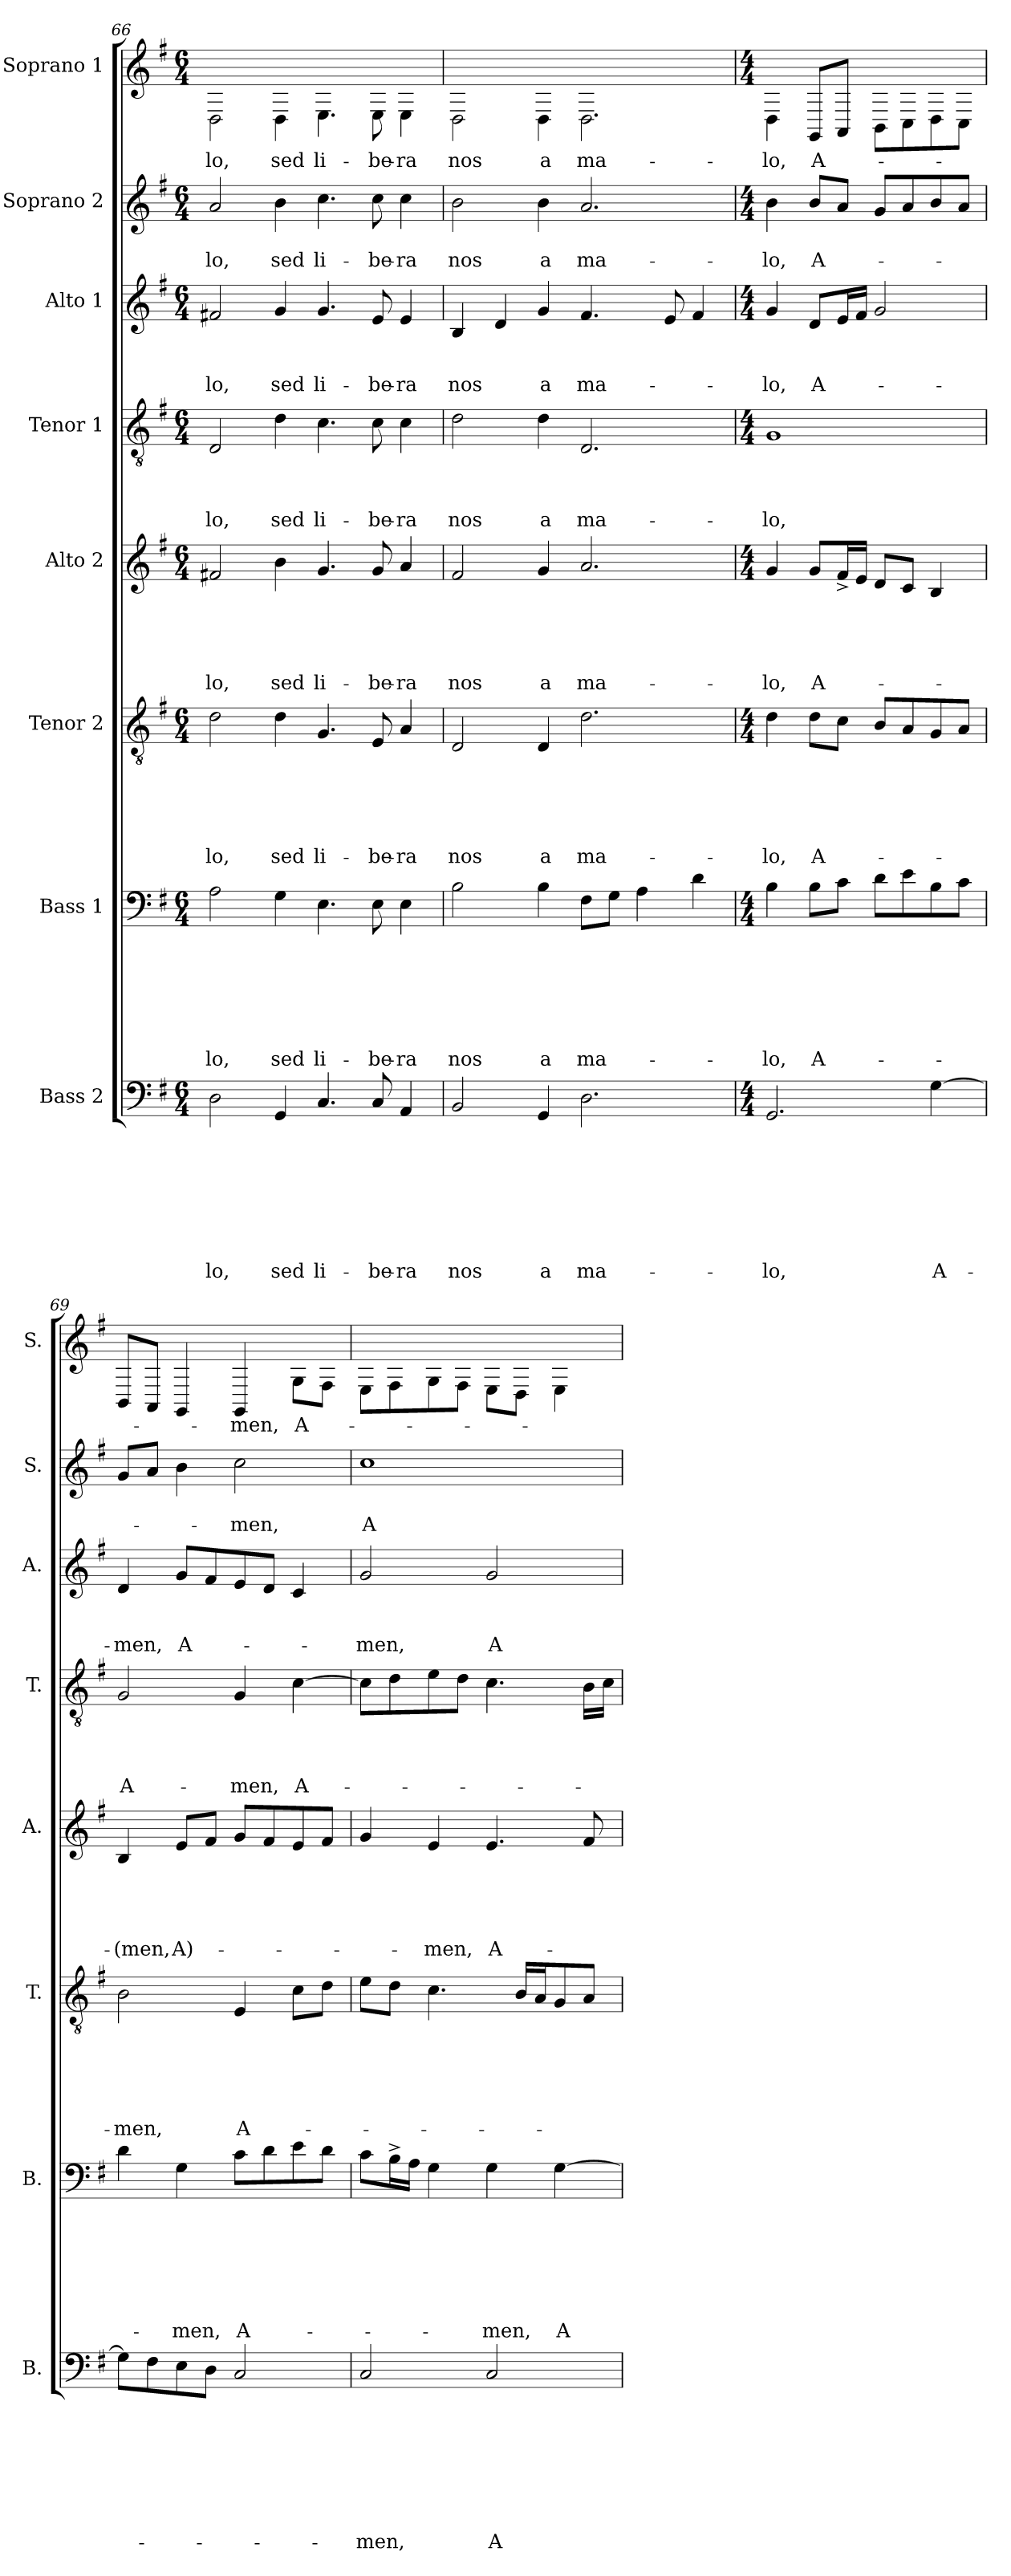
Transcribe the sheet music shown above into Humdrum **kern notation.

**kern	**text	**text	**text	**text	**text	**text	**text	**text	**kern	**text	**text	**text	**text	**text	**text	**text	**kern	**text	**text	**text	**text	**text	**text	**kern	**text	**text	**text	**text	**text	**kern	**text	**text	**text	**text	**kern	**text	**text	**text	**kern	**text	**text	**kern	**text
*part8	*part8	*part8	*part8	*part8	*part8	*part8	*part8	*part8	*part7	*part7	*part7	*part7	*part7	*part7	*part7	*part7	*part6	*part6	*part6	*part6	*part6	*part6	*part6	*part5	*part5	*part5	*part5	*part5	*part5	*part4	*part4	*part4	*part4	*part4	*part3	*part3	*part3	*part3	*part2	*part2	*part2	*part1	*part1
*staff8	*staff8	*staff8	*staff8	*staff8	*staff8	*staff8	*staff8	*staff8	*staff7	*staff7	*staff7	*staff7	*staff7	*staff7	*staff7	*staff7	*staff6	*staff6	*staff6	*staff6	*staff6	*staff6	*staff6	*staff5	*staff5	*staff5	*staff5	*staff5	*staff5	*staff4	*staff4	*staff4	*staff4	*staff4	*staff3	*staff3	*staff3	*staff3	*staff2	*staff2	*staff2	*staff1	*staff1
*I"Bass 2	*	*	*	*	*	*	*	*	*I"Bass 1	*	*	*	*	*	*	*	*I"Tenor 2	*	*	*	*	*	*	*I"Alto 2	*	*	*	*	*	*I"Tenor 1	*	*	*	*	*I"Alto 1	*	*	*	*I"Soprano 2	*	*	*I"Soprano 1	*
*I'B.	*	*	*	*	*	*	*	*	*I'B.	*	*	*	*	*	*	*	*I'T.	*	*	*	*	*	*	*I'A.	*	*	*	*	*	*I'T.	*	*	*	*	*I'A.	*	*	*	*I'S.	*	*	*I'S.	*
*clefF4	*	*	*	*	*	*	*	*	*clefF4	*	*	*	*	*	*	*	*clefGv2	*	*	*	*	*	*	*clefG2	*	*	*	*	*	*clefGv2	*	*	*	*	*clefG2	*	*	*	*clefG2	*	*	*clefG2	*
*k[f#]	*	*	*	*	*	*	*	*	*k[f#]	*	*	*	*	*	*	*	*k[f#]	*	*	*	*	*	*	*k[f#]	*	*	*	*	*	*k[f#]	*	*	*	*	*k[f#]	*	*	*	*k[f#]	*	*	*k[f#]	*
*G:	*	*	*	*	*	*	*	*	*G:	*	*	*	*	*	*	*	*G:	*	*	*	*	*	*	*G:	*	*	*	*	*	*G:	*	*	*	*	*G:	*	*	*	*G:	*	*	*G:	*
*M6/4	*	*	*	*	*	*	*	*	*M6/4	*	*	*	*	*	*	*	*M6/4	*	*	*	*	*	*	*M6/4	*	*	*	*	*	*M6/4	*	*	*	*	*M6/4	*	*	*	*M6/4	*	*	*M6/4	*
=66	=66	=66	=66	=66	=66	=66	=66	=66	=66	=66	=66	=66	=66	=66	=66	=66	=66	=66	=66	=66	=66	=66	=66	=66	=66	=66	=66	=66	=66	=66	=66	=66	=66	=66	=66	=66	=66	=66	=66	=66	=66	=66	=66
!	!	!	!	!	!	!	!	!LO:LY:b	!	!	!	!	!	!	!	!LO:LY:b	!	!	!	!	!	!	!LO:LY:b	!	!	!	!	!	!LO:LY:b	!	!	!	!	!LO:LY:b	!	!	!	!LO:LY:b	!	!	!LO:LY:b	!	!LO:LY:b
2D\	.	.	.	.	.	.	.	-lo,	2A\	.	.	.	.	.	.	-lo,	2d\	.	.	.	.	.	-lo,	2f#X/	.	.	.	.	-lo,	2D/	.	.	.	-lo,	2f#X/	.	.	-lo,	2a/	.	-lo,	2D\	-lo,
!	!	!	!	!	!	!	!	!LO:LY:b	!	!	!	!	!	!	!	!LO:LY:b	!	!	!	!	!	!	!LO:LY:b	!	!	!	!	!	!LO:LY:b	!	!	!	!	!LO:LY:b	!	!	!	!LO:LY:b	!	!	!LO:LY:b	!	!LO:LY:b
4GG/	.	.	.	.	.	.	.	sed	4G\	.	.	.	.	.	.	sed	4d\	.	.	.	.	.	sed	4b\	.	.	.	.	sed	4d\	.	.	.	sed	4g/	.	.	sed	4b\	.	sed	4D\	sed
!	!	!	!	!	!	!	!	!LO:LY:b	!	!	!	!	!	!	!	!LO:LY:b	!	!	!	!	!	!	!LO:LY:b	!	!	!	!	!	!LO:LY:b	!	!	!	!	!LO:LY:b	!	!	!	!LO:LY:b	!	!	!LO:LY:b	!	!LO:LY:b
4.C/	.	.	.	.	.	.	.	li-	4.E\	.	.	.	.	.	.	li-	4.G/	.	.	.	.	.	li-	4.g/	.	.	.	.	li-	4.c\	.	.	.	li-	4.g/	.	.	li-	4.cc\	.	li-	4.E\	li-
!	!	!	!	!	!	!	!	!LO:LY:b	!	!	!	!	!	!	!	!LO:LY:b	!	!	!	!	!	!	!LO:LY:b	!	!	!	!	!	!LO:LY:b	!	!	!	!	!LO:LY:b	!	!	!	!LO:LY:b	!	!	!LO:LY:b	!	!LO:LY:b
8C/	.	.	.	.	.	.	.	-be-	8E\	.	.	.	.	.	.	-be-	8E/	.	.	.	.	.	-be-	8g/	.	.	.	.	-be-	8c\	.	.	.	-be-	8e/	.	.	-be-	8cc\	.	-be-	8E\	-be-
!	!	!	!	!	!	!	!	!LO:LY:b	!	!	!	!	!	!	!	!LO:LY:b	!	!	!	!	!	!	!LO:LY:b	!	!	!	!	!	!LO:LY:b	!	!	!	!	!LO:LY:b	!	!	!	!LO:LY:b	!	!	!LO:LY:b	!	!LO:LY:b
4AA/	.	.	.	.	.	.	.	-ra	4E\	.	.	.	.	.	.	-ra	4A/	.	.	.	.	.	-ra	4a/	.	.	.	.	-ra	4c\	.	.	.	-ra	4e/	.	.	-ra	4cc\	.	-ra	4E\	-ra
=67	=67	=67	=67	=67	=67	=67	=67	=67	=67	=67	=67	=67	=67	=67	=67	=67	=67	=67	=67	=67	=67	=67	=67	=67	=67	=67	=67	=67	=67	=67	=67	=67	=67	=67	=67	=67	=67	=67	=67	=67	=67	=67	=67
!	!	!	!	!	!	!	!	!LO:LY:b	!	!	!	!	!	!	!	!LO:LY:b	!	!	!	!	!	!	!LO:LY:b	!	!	!	!	!	!LO:LY:b	!	!	!	!	!LO:LY:b	!	!	!	!LO:LY:b	!	!	!LO:LY:b	!	!LO:LY:b
2BB/	.	.	.	.	.	.	.	nos	2B\	.	.	.	.	.	.	nos	2D/	.	.	.	.	.	nos	2f#/	.	.	.	.	nos	2d\	.	.	.	nos	4B/	.	.	nos	2b\	.	nos	2D\	nos
.	.	.	.	.	.	.	.	.	.	.	.	.	.	.	.	.	.	.	.	.	.	.	.	.	.	.	.	.	.	.	.	.	.	.	4d/	.	.	.	.	.	.	.	.
!	!	!	!	!	!	!	!	!LO:LY:b	!	!	!	!	!	!	!	!LO:LY:b	!	!	!	!	!	!	!LO:LY:b	!	!	!	!	!	!LO:LY:b	!	!	!	!	!LO:LY:b	!	!	!	!LO:LY:b	!	!	!LO:LY:b	!	!LO:LY:b
4GG/	.	.	.	.	.	.	.	a	4B\	.	.	.	.	.	.	a	4D/	.	.	.	.	.	a	4g/	.	.	.	.	a	4d\	.	.	.	a	4g/	.	.	a	4b\	.	a	4D\	a
!	!	!	!	!	!	!	!	!LO:LY:b	!	!	!	!	!	!	!	!LO:LY:b	!	!	!	!	!	!	!LO:LY:b	!	!	!	!	!	!LO:LY:b	!	!	!	!	!LO:LY:b	!	!	!	!LO:LY:b	!	!	!LO:LY:b	!	!LO:LY:b
2.D\	.	.	.	.	.	.	.	ma-	8F#\L	.	.	.	.	.	.	ma-	2.d\	.	.	.	.	.	ma-	2.a/	.	.	.	.	ma-	2.D/	.	.	.	ma-	4.f#/	.	.	ma-	2.a/	.	ma-	2.D\	ma-
.	.	.	.	.	.	.	.	.	8G\J	.	.	.	.	.	.	.	.	.	.	.	.	.	.	.	.	.	.	.	.	.	.	.	.	.	.	.	.	.	.	.	.	.	.
.	.	.	.	.	.	.	.	.	4A\	.	.	.	.	.	.	.	.	.	.	.	.	.	.	.	.	.	.	.	.	.	.	.	.	.	.	.	.	.	.	.	.	.	.
.	.	.	.	.	.	.	.	.	.	.	.	.	.	.	.	.	.	.	.	.	.	.	.	.	.	.	.	.	.	.	.	.	.	.	8e/	.	.	.	.	.	.	.	.
.	.	.	.	.	.	.	.	.	4d\	.	.	.	.	.	.	.	.	.	.	.	.	.	.	.	.	.	.	.	.	.	.	.	.	.	4f#/	.	.	.	.	.	.	.	.
!!LO:PB:g=z
=68	=68	=68	=68	=68	=68	=68	=68	=68	=68	=68	=68	=68	=68	=68	=68	=68	=68	=68	=68	=68	=68	=68	=68	=68	=68	=68	=68	=68	=68	=68	=68	=68	=68	=68	=68	=68	=68	=68	=68	=68	=68	=68	=68
*M4/4	*	*	*	*	*	*	*	*	*M4/4	*	*	*	*	*	*	*	*M4/4	*	*	*	*	*	*	*M4/4	*	*	*	*	*	*M4/4	*	*	*	*	*M4/4	*	*	*	*M4/4	*	*	*M4/4	*
!	!	!	!	!	!	!	!	!LO:LY:b	!	!	!	!	!	!	!	!LO:LY:b	!	!	!	!	!	!	!LO:LY:b	!	!	!	!	!	!LO:LY:b	!	!	!	!	!LO:LY:b	!	!	!	!LO:LY:b	!	!	!LO:LY:b	!	!LO:LY:b
2.GG/	.	.	.	.	.	.	.	-lo,	4B\	.	.	.	.	.	.	-lo,	4d\	.	.	.	.	.	-lo,	4g/	.	.	.	.	-lo,	1G	.	.	.	-lo,	4g/	.	.	-lo,	4b\	.	-lo,	4D\	-lo,
!	!	!	!	!	!	!	!	!	!	!	!	!	!	!	!	!LO:LY:b	!	!	!	!	!	!	!LO:LY:b	!	!	!	!	!	!LO:LY:b	!	!	!	!	!	!	!	!	!LO:LY:b	!	!	!LO:LY:b	!	!LO:LY:b
.	.	.	.	.	.	.	.	.	8B\L	.	.	.	.	.	.	A-	8d\L	.	.	.	.	.	A-	8g/L	.	.	.	.	A-	.	.	.	.	.	8d/L	.	.	A-	8b/L	.	A-	8GG/L	A-
.	.	.	.	.	.	.	.	.	8c\J	.	.	.	.	.	.	.	8c\J	.	.	.	.	.	.	16f#^</L	.	.	.	.	.	.	.	.	.	.	16e/L	.	.	.	8a/J	.	.	8AA/J	.
.	.	.	.	.	.	.	.	.	.	.	.	.	.	.	.	.	.	.	.	.	.	.	.	16e/JJ	.	.	.	.	.	.	.	.	.	.	16f#/JJ	.	.	.	.	.	.	.	.
.	.	.	.	.	.	.	.	.	8d\L	.	.	.	.	.	.	.	8B/L	.	.	.	.	.	.	8d/L	.	.	.	.	.	.	.	.	.	.	2g/	.	.	.	8g/L	.	.	8BB\L	.
.	.	.	.	.	.	.	.	.	8e\	.	.	.	.	.	.	.	8A/	.	.	.	.	.	.	8c/J	.	.	.	.	.	.	.	.	.	.	.	.	.	.	8a/	.	.	8C\	.
!	!	!	!	!	!	!	!	!LO:LY:b	!	!	!	!	!	!	!	!	!	!	!	!	!	!	!	!	!	!	!	!	!	!	!	!	!	!	!	!	!	!	!	!	!	!	!
[>4G\	.	.	.	.	.	.	.	A-	8B\	.	.	.	.	.	.	.	8G/	.	.	.	.	.	.	4B/	.	.	.	.	.	.	.	.	.	.	.	.	.	.	8b/	.	.	8D\	.
.	.	.	.	.	.	.	.	.	8c\J	.	.	.	.	.	.	.	8A/J	.	.	.	.	.	.	.	.	.	.	.	.	.	.	.	.	.	.	.	.	.	8a/J	.	.	8C\J	.
=69	=69	=69	=69	=69	=69	=69	=69	=69	=69	=69	=69	=69	=69	=69	=69	=69	=69	=69	=69	=69	=69	=69	=69	=69	=69	=69	=69	=69	=69	=69	=69	=69	=69	=69	=69	=69	=69	=69	=69	=69	=69	=69	=69
!	!	!	!	!	!	!	!	!	!	!	!	!	!	!	!	!	!	!	!	!	!	!	!LO:LY:b	!	!	!	!	!	!LO:LY:b	!	!	!	!	!LO:LY:b	!	!	!	!LO:LY:b	!	!	!	!	!
8G\L]	.	.	.	.	.	.	.	.	4d\	.	.	.	.	.	.	.	2B\	.	.	.	.	.	-men,	4B/	.	.	.	.	-(men,	2G/	.	.	.	A-	4d/	.	.	-men,	8g/L	.	.	8BB/L	.
8F#\	.	.	.	.	.	.	.	.	.	.	.	.	.	.	.	.	.	.	.	.	.	.	.	.	.	.	.	.	.	.	.	.	.	.	.	.	.	.	8a/J	.	.	8AA/J	.
!	!	!	!	!	!	!	!	!	!	!	!	!	!	!	!	!LO:LY:b	!	!	!	!	!	!	!	!	!	!	!	!	!LO:LY:b	!	!	!	!	!	!	!	!	!LO:LY:b	!	!	!	!	!
8E\	.	.	.	.	.	.	.	.	4G\	.	.	.	.	.	.	-men,	.	.	.	.	.	.	.	8e/L	.	.	.	.	A)-	.	.	.	.	.	8g/L	.	.	A-	4b\	.	.	4GG/	.
8D\J	.	.	.	.	.	.	.	.	.	.	.	.	.	.	.	.	.	.	.	.	.	.	.	8f#/J	.	.	.	.	.	.	.	.	.	.	8f#/	.	.	.	.	.	.	.	.
!	!	!	!	!	!	!	!	!	!	!	!	!	!	!	!	!LO:LY:b	!	!	!	!	!	!	!LO:LY:b	!	!	!	!	!	!	!	!	!	!	!LO:LY:b	!	!	!	!	!	!	!LO:LY:b	!	!LO:LY:b
2C/	.	.	.	.	.	.	.	.	8c\L	.	.	.	.	.	.	A-	4E/	.	.	.	.	.	A-	8g/L	.	.	.	.	.	4G/	.	.	.	-men,	8e/	.	.	.	2cc\	.	-men,	4GG/	-men,
.	.	.	.	.	.	.	.	.	8d\	.	.	.	.	.	.	.	.	.	.	.	.	.	.	8f#/	.	.	.	.	.	.	.	.	.	.	8d/J	.	.	.	.	.	.	.	.
!	!	!	!	!	!	!	!	!	!	!	!	!	!	!	!	!	!	!	!	!	!	!	!	!	!	!	!	!	!	!	!	!	!	!LO:LY:b	!	!	!	!	!	!	!	!	!LO:LY:b
.	.	.	.	.	.	.	.	.	8e\	.	.	.	.	.	.	.	8c\L	.	.	.	.	.	.	8e/	.	.	.	.	.	[>4c\	.	.	.	A-	4c/	.	.	.	.	.	.	8G\L	A-
.	.	.	.	.	.	.	.	.	8d\J	.	.	.	.	.	.	.	8d\J	.	.	.	.	.	.	8f#/J	.	.	.	.	.	.	.	.	.	.	.	.	.	.	.	.	.	8F#\J	.
=70	=70	=70	=70	=70	=70	=70	=70	=70	=70	=70	=70	=70	=70	=70	=70	=70	=70	=70	=70	=70	=70	=70	=70	=70	=70	=70	=70	=70	=70	=70	=70	=70	=70	=70	=70	=70	=70	=70	=70	=70	=70	=70	=70
!	!	!	!	!	!	!	!	!LO:LY:b	!	!	!	!	!	!	!	!	!	!	!	!	!	!	!	!	!	!	!	!	!	!	!	!	!	!	!	!	!	!LO:LY:b	!	!	!LO:LY:b	!	!
2C/	.	.	.	.	.	.	.	-men,	8c\L	.	.	.	.	.	.	.	8e\L	.	.	.	.	.	.	4g/	.	.	.	.	.	8c\L]	.	.	.	.	2g/	.	.	-men,	1cc	.	A-	8E\L	.
.	.	.	.	.	.	.	.	.	16B^>\L	.	.	.	.	.	.	.	8d\J	.	.	.	.	.	.	.	.	.	.	.	.	8d\	.	.	.	.	.	.	.	.	.	.	.	8F#\	.
.	.	.	.	.	.	.	.	.	16A\JJ	.	.	.	.	.	.	.	.	.	.	.	.	.	.	.	.	.	.	.	.	.	.	.	.	.	.	.	.	.	.	.	.	.	.
!	!	!	!	!	!	!	!	!	!	!	!	!	!	!	!	!	!	!	!	!	!	!	!	!	!	!	!	!	!LO:LY:b	!	!	!	!	!	!	!	!	!	!	!	!	!	!
.	.	.	.	.	.	.	.	.	4G\	.	.	.	.	.	.	.	4.c\	.	.	.	.	.	.	4e/	.	.	.	.	-men,	8e\	.	.	.	.	.	.	.	.	.	.	.	8G\	.
.	.	.	.	.	.	.	.	.	.	.	.	.	.	.	.	.	.	.	.	.	.	.	.	.	.	.	.	.	.	8d\J	.	.	.	.	.	.	.	.	.	.	.	8F#\J	.
!	!	!	!	!	!	!	!	!LO:LY:b	!	!	!	!	!	!	!	!LO:LY:b	!	!	!	!	!	!	!	!	!	!	!	!	!LO:LY:b	!	!	!	!	!	!	!	!	!LO:LY:b	!	!	!	!	!
2C/	.	.	.	.	.	.	.	A-	4G\	.	.	.	.	.	.	-men,	.	.	.	.	.	.	.	4.e/	.	.	.	.	A-	4.c\	.	.	.	.	2g/	.	.	A-	.	.	.	8E\L	.
.	.	.	.	.	.	.	.	.	.	.	.	.	.	.	.	.	16B/LL	.	.	.	.	.	.	.	.	.	.	.	.	.	.	.	.	.	.	.	.	.	.	.	.	8D\J	.
.	.	.	.	.	.	.	.	.	.	.	.	.	.	.	.	.	16A/J	.	.	.	.	.	.	.	.	.	.	.	.	.	.	.	.	.	.	.	.	.	.	.	.	.	.
!	!	!	!	!	!	!	!	!	!	!	!	!	!	!	!	!LO:LY:b	!	!	!	!	!	!	!	!	!	!	!	!	!	!	!	!	!	!	!	!	!	!	!	!	!	!	!
.	.	.	.	.	.	.	.	.	[>4G\	.	.	.	.	.	.	A-	8G/	.	.	.	.	.	.	.	.	.	.	.	.	.	.	.	.	.	.	.	.	.	.	.	.	4E\	.
.	.	.	.	.	.	.	.	.	.	.	.	.	.	.	.	.	8A/J	.	.	.	.	.	.	8f#/	.	.	.	.	.	16B\LL	.	.	.	.	.	.	.	.	.	.	.	.	.
.	.	.	.	.	.	.	.	.	.	.	.	.	.	.	.	.	.	.	.	.	.	.	.	.	.	.	.	.	.	16c\JJ	.	.	.	.	.	.	.	.	.	.	.	.	.
=	=	=	=	=	=	=	=	=	=	=	=	=	=	=	=	=	=	=	=	=	=	=	=	=	=	=	=	=	=	=	=	=	=	=	=	=	=	=	=	=	=	=	=
*-	*-	*-	*-	*-	*-	*-	*-	*-	*-	*-	*-	*-	*-	*-	*-	*-	*-	*-	*-	*-	*-	*-	*-	*-	*-	*-	*-	*-	*-	*-	*-	*-	*-	*-	*-	*-	*-	*-	*-	*-	*-	*-	*-
